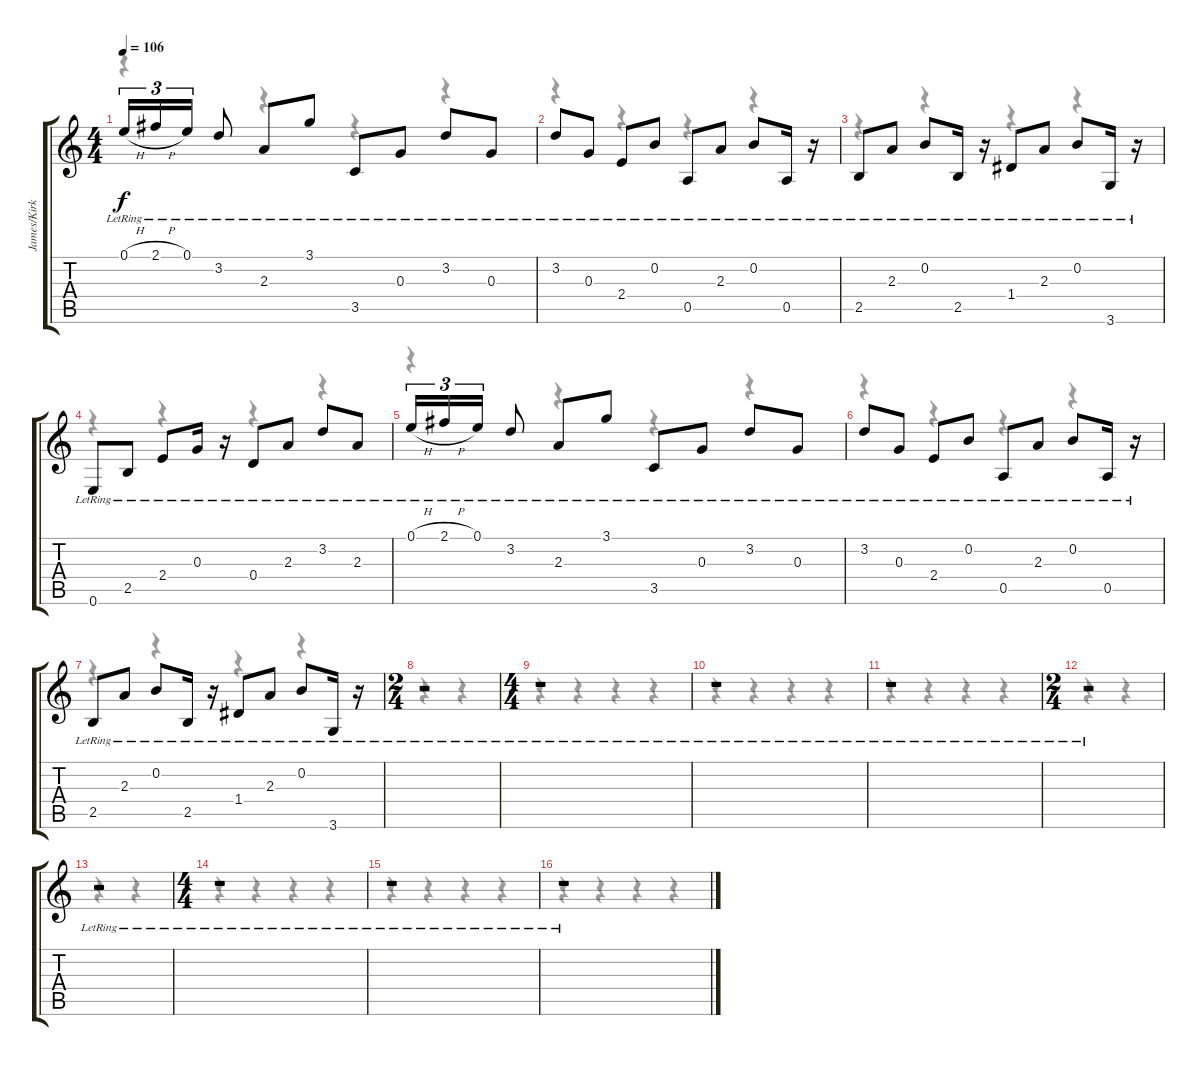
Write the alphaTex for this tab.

\track ("James/Kirk" "James/Kirk") {instrument electricguitarclean}
\staff {score tabs}
\tuning (E4 B3 G3 D3 A2 E2) {hide}
\voice
\ts (4 4)
\tempo 106
\clef g2
\ks c
0.1{h lr}.16{tu (3 2) dy f} 2.1{h lr}.16{tu (3 2)} 0.1{lr}.16{tu (3 2)} 3.2{lr}.8 2.3{lr}.8 3.1{lr}.8 3.5{lr}.8 0.3{lr}.8 3.2{lr}.8 0.3{lr}.8 |
3.2{lr}.8 0.3{lr}.8 2.4{lr}.8 0.2{lr}.8 0.5{lr}.8 2.3{lr}.8 0.2{lr}.8 0.5{lr}.16 r.16 |
2.5{lr}.8 2.3{lr}.8 0.2{lr}.8 2.5{lr}.16 r.16 1.4{lr}.8 2.3{lr}.8 0.2{lr}.8 3.6{lr}.16 r.16 |
0.6{lr}.8 2.5{lr}.8 2.4{lr}.8 0.3{lr}.16 r.16 0.4{lr}.8 2.3{lr}.8 3.2{lr}.8 2.3{lr}.8 |
0.1{h lr}.16{tu (3 2)} 2.1{h lr}.16{tu (3 2)} 0.1{lr}.16{tu (3 2)} 3.2{lr}.8 2.3{lr}.8 3.1{lr}.8 3.5{lr}.8 0.3{lr}.8 3.2{lr}.8 0.3{lr}.8 |
3.2{lr}.8 0.3{lr}.8 2.4{lr}.8 0.2{lr}.8 0.5{lr}.8 2.3{lr}.8 0.2{lr}.8 0.5{lr}.16 r.16 |
2.5{lr}.8 2.3{lr}.8 0.2{lr}.8 2.5{lr}.16 r.16 1.4{lr}.8 2.3{lr}.8 0.2{lr}.8 3.6{lr}.16 r.16 |
\ts (2 4)
r.2 |
\ts (4 4)
r.1 |
r.1 |
r.1 |
\ts (2 4)
r.2 |
r.2 |
\ts (4 4)
r.1 |
r.1 |
r.1
\voice
\clef g2
\ottava regular
\simile none
\ks c
r.4{dy f} r.4 r.4 r.4 |
r.4 r.4 r.4 r.4 |
r.4 r.4 r.4 r.4 |
r.4 r.4 r.4 r.4 |
r.4 r.4 r.4 r.4 |
r.4 r.4 r.4 r.4 |
r.4 r.4 r.4 r.4 |
r.4 r.4 |
r.4 r.4 r.4 r.4 |
r.4 r.4 r.4 r.4 |
r.4 r.4 r.4 r.4 |
r.4 r.4 |
r.4 r.4 |
r.4 r.4 r.4 r.4 |
r.4 r.4 r.4 r.4 |
r.4 r.4 r.4 r.4
